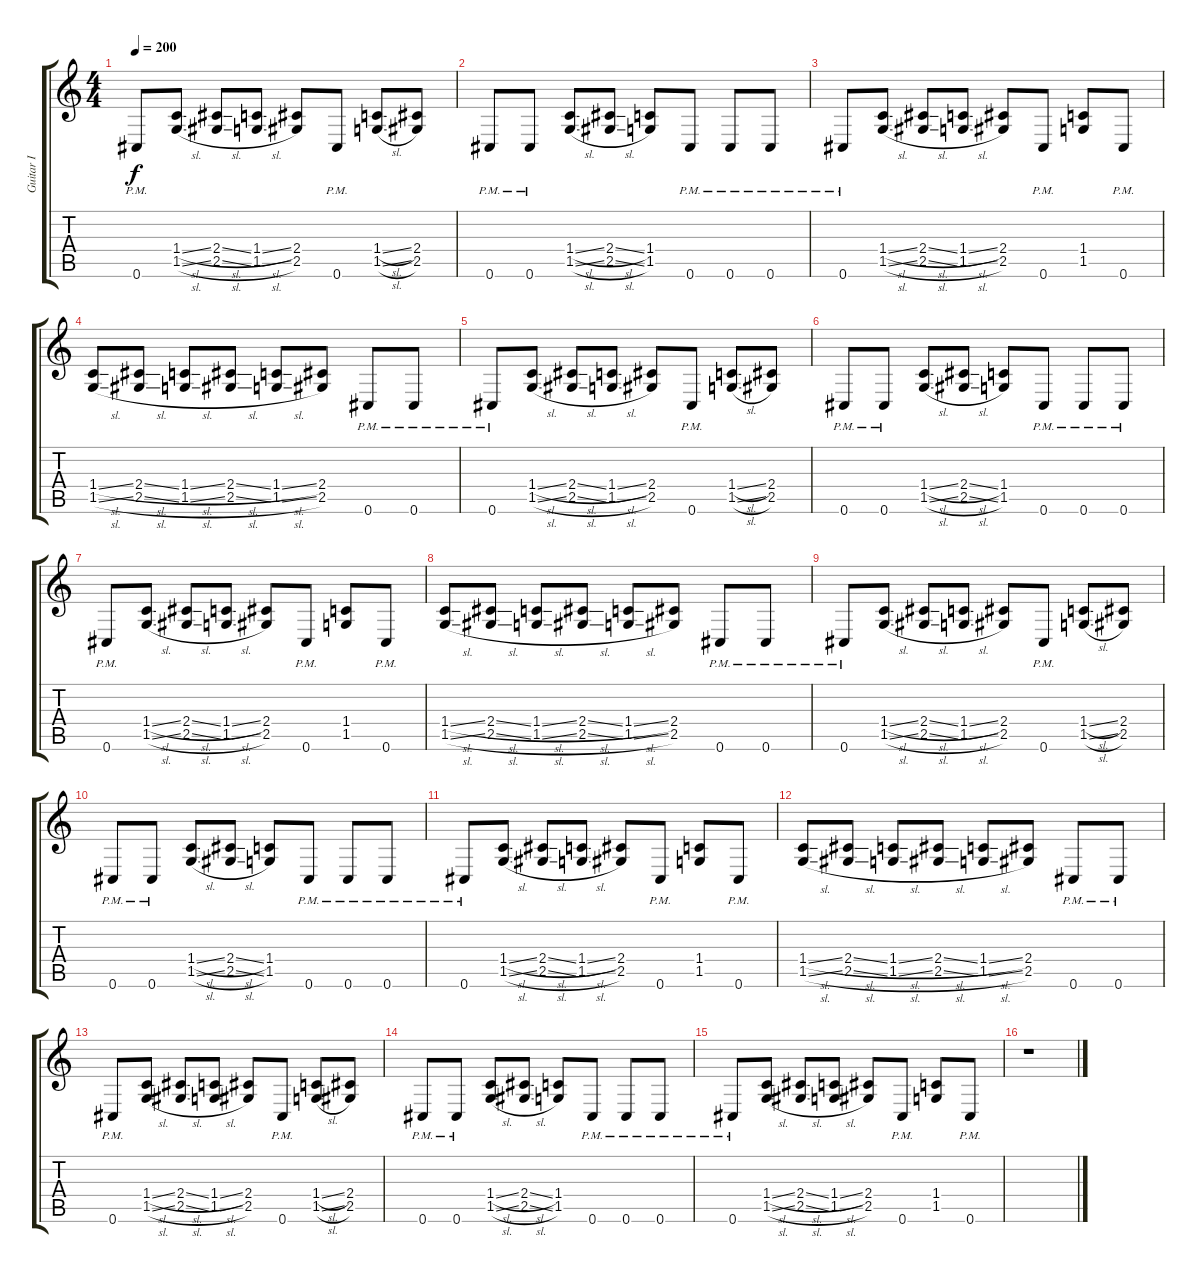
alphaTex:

\track ("Guitar I" "Guitar I") {instrument distortionguitar}
\staff {score tabs}
\tuning (Db4 Ab3 E3 B2 Gb2 Db2) {hide}
\ts (4 4)
\tempo 200
\clef g2
\ks c
0.6{pm}.8{dy f} (1.4{sl} 1.5{sl}).8 (2.4{sl} 2.5{sl}).8 (1.4{sl} 1.5{sl}).8 (2.4 2.5).8 0.6{pm}.8 (1.4{sl} 1.5{sl}).8 (2.4 2.5).8 |
0.6{pm}.8 0.6{pm}.8 (1.4{sl} 1.5{sl}).8 (2.4{sl} 2.5{sl}).8 (1.4 1.5).8 0.6{pm}.8 0.6{pm}.8 0.6{pm}.8 |
0.6{pm}.8 (1.4{sl} 1.5{sl}).8 (2.4{sl} 2.5{sl}).8 (1.4{sl} 1.5{sl}).8 (2.4 2.5).8 0.6{pm}.8 (1.4 1.5).8 0.6{pm}.8 |
(1.4{sl} 1.5{sl}).8 (2.4{sl} 2.5{sl}).8 (1.4{sl} 1.5{sl}).8 (2.4{sl} 2.5{sl}).8 (1.4{sl} 1.5{sl}).8 (2.4 2.5).8 0.6{pm}.8 0.6{pm}.8 |
0.6{pm}.8 (1.4{sl} 1.5{sl}).8 (2.4{sl} 2.5{sl}).8 (1.4{sl} 1.5{sl}).8 (2.4 2.5).8 0.6{pm}.8 (1.4{sl} 1.5{sl}).8 (2.4 2.5).8 |
0.6{pm}.8 0.6{pm}.8 (1.4{sl} 1.5{sl}).8 (2.4{sl} 2.5{sl}).8 (1.4 1.5).8 0.6{pm}.8 0.6{pm}.8 0.6{pm}.8 |
0.6{pm}.8 (1.4{sl} 1.5{sl}).8 (2.4{sl} 2.5{sl}).8 (1.4{sl} 1.5{sl}).8 (2.4 2.5).8 0.6{pm}.8 (1.4 1.5).8 0.6{pm}.8 |
(1.4{sl} 1.5{sl}).8 (2.4{sl} 2.5{sl}).8 (1.4{sl} 1.5{sl}).8 (2.4{sl} 2.5{sl}).8 (1.4{sl} 1.5{sl}).8 (2.4 2.5).8 0.6{pm}.8 0.6{pm}.8 |
0.6{pm}.8 (1.4{sl} 1.5{sl}).8 (2.4{sl} 2.5{sl}).8 (1.4{sl} 1.5{sl}).8 (2.4 2.5).8 0.6{pm}.8 (1.4{sl} 1.5{sl}).8 (2.4 2.5).8 |
0.6{pm}.8 0.6{pm}.8 (1.4{sl} 1.5{sl}).8 (2.4{sl} 2.5{sl}).8 (1.4 1.5).8 0.6{pm}.8 0.6{pm}.8 0.6{pm}.8 |
0.6{pm}.8 (1.4{sl} 1.5{sl}).8 (2.4{sl} 2.5{sl}).8 (1.4{sl} 1.5{sl}).8 (2.4 2.5).8 0.6{pm}.8 (1.4 1.5).8 0.6{pm}.8 |
(1.4{sl} 1.5{sl}).8 (2.4{sl} 2.5{sl}).8 (1.4{sl} 1.5{sl}).8 (2.4{sl} 2.5{sl}).8 (1.4{sl} 1.5{sl}).8 (2.4 2.5).8 0.6{pm}.8 0.6{pm}.8 |
0.6{pm}.8 (1.4{sl} 1.5{sl}).8 (2.4{sl} 2.5{sl}).8 (1.4{sl} 1.5{sl}).8 (2.4 2.5).8 0.6{pm}.8 (1.4{sl} 1.5{sl}).8 (2.4 2.5).8 |
0.6{pm}.8 0.6{pm}.8 (1.4{sl} 1.5{sl}).8 (2.4{sl} 2.5{sl}).8 (1.4 1.5).8 0.6{pm}.8 0.6{pm}.8 0.6{pm}.8 |
0.6{pm}.8 (1.4{sl} 1.5{sl}).8 (2.4{sl} 2.5{sl}).8 (1.4{sl} 1.5{sl}).8 (2.4 2.5).8 0.6{pm}.8 (1.4 1.5).8 0.6{pm}.8 |
r.1
